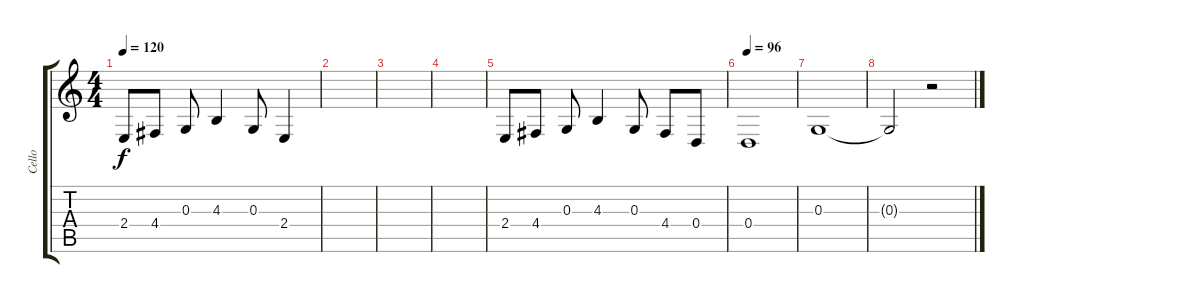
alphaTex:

\track ("Cello" "Cello") {instrument cello}
\staff {score tabs}
\tuning (E4 B3 G3 D3 A2 E2) {hide}
\ts (4 4)
\tempo 120
\clef g2
\ks c
2.4.8{dy f volume 9} 4.4.8 0.3.8 4.3.4 0.3.8 2.4.4 |
|
|
|
2.4.8{volume 9} 4.4.8 0.3.8 4.3.4 0.3.8 4.4.8 0.4.8 |
\tempo 96
0.4.1 |
0.3.1 |
0.3{t}.2{volume 2} r.2
